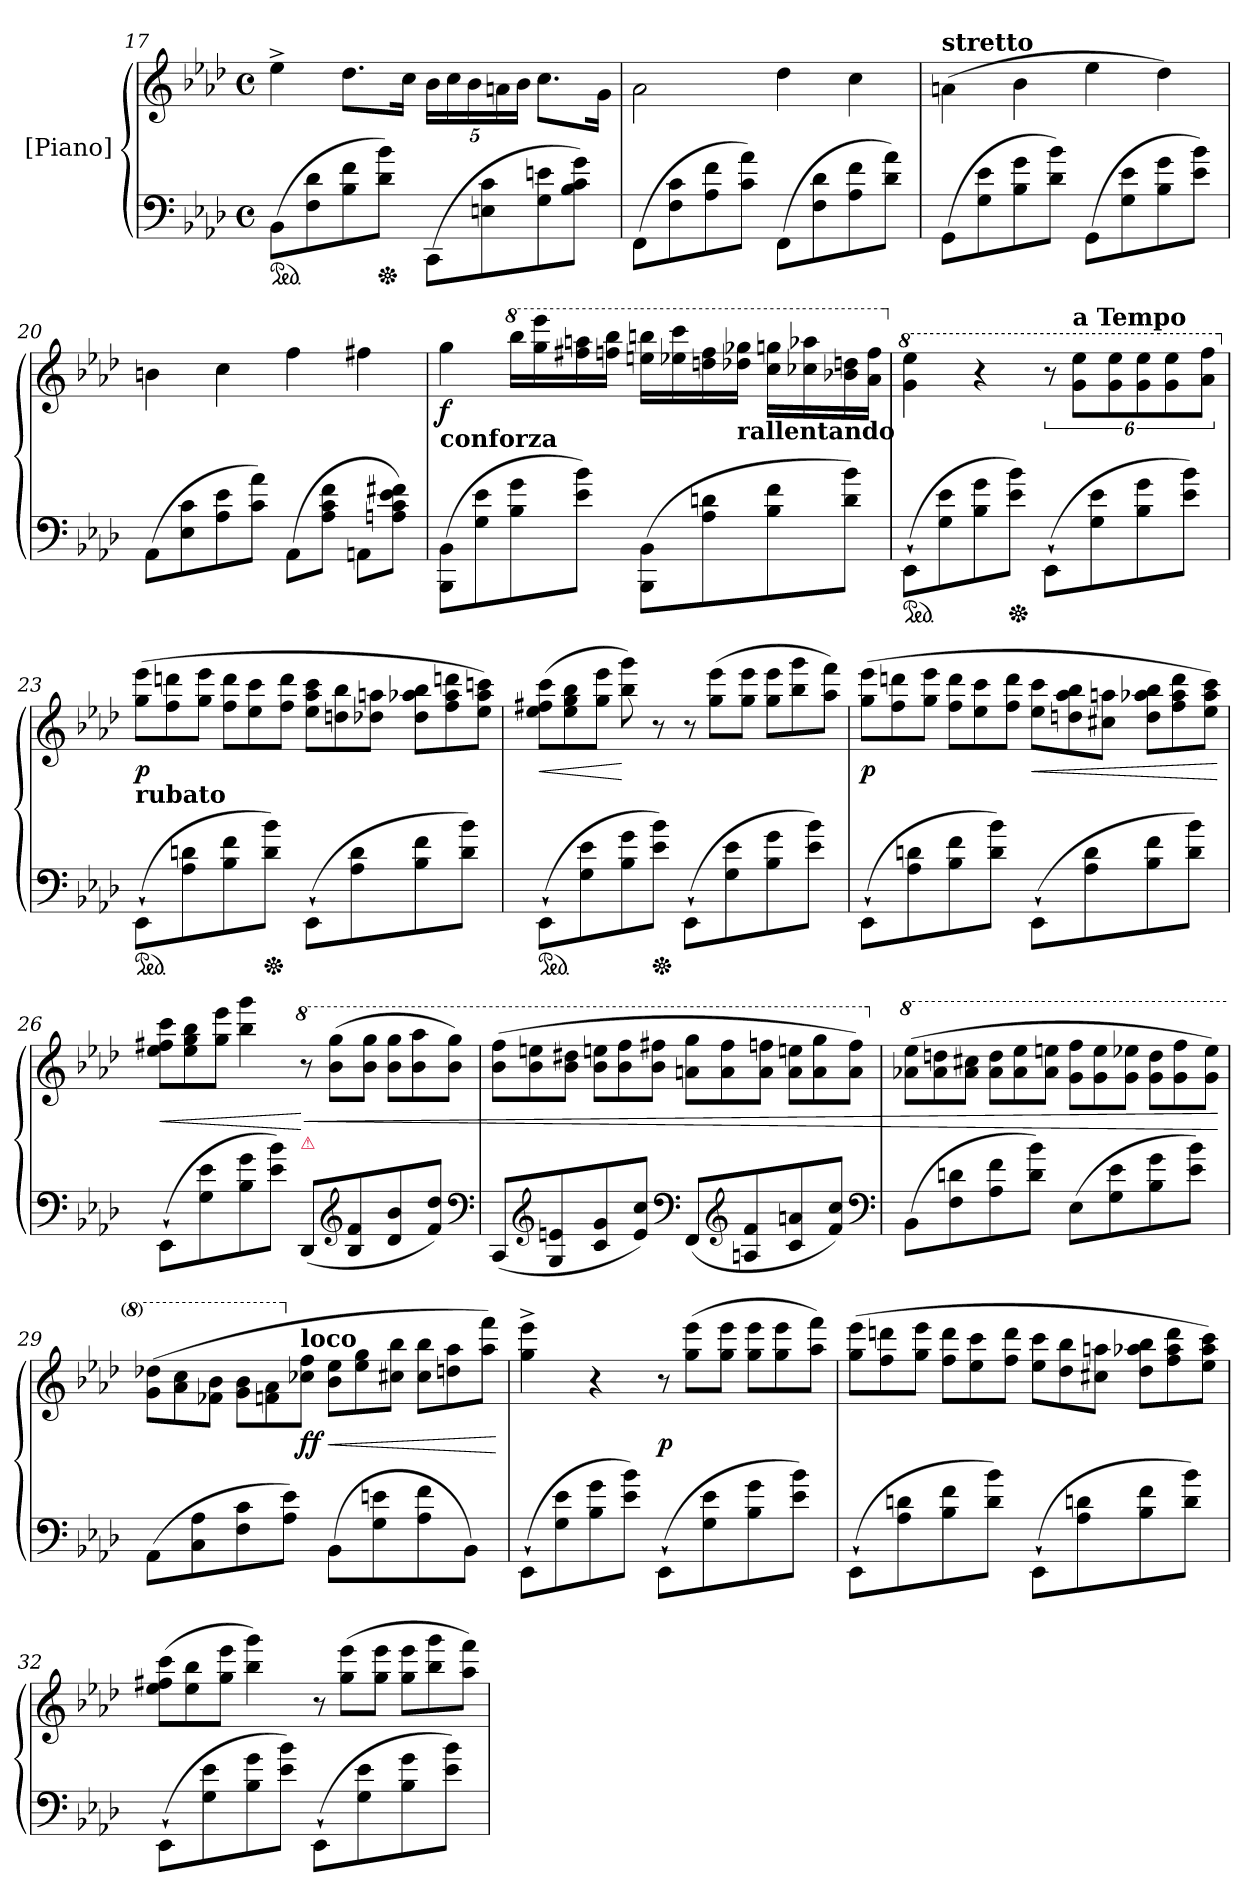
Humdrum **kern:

**kern	**kern	**dynam
*part2	*part1	*part1
*staff2	*staff1	*staff1
*I"[Piano]	*I"[Piano]	*
*clefF4	*clefG2	*
*k[b-e-a-d-]	*k[b-e-a-d-]	*
*A-:	*A-:	*
*M4/4	*M4/4	*
*met(c)	*met(c)	*
*ped	*	*
=17	=17	=17
(8BB-\L	4ee-^\	.
8F\ 8d-\	.	.
8B-\ 8f\	8.dd-\L	.
*Xped	*	*
8d-\ 8b-\J)	.	.
.	16cc\Jk	.
(8CC\L	20b-\LL	.
.	20cc\	.
.	20b-\	.
8En\ 8c\	.	.
.	20an\	.
.	20b-\JJ	.
8G\ 8en\	8.cc\L	.
8B-\ 8c\ 8g\J)	.	.
.	16g\Jk	.
=18	=18	=18
(8FF\L	2a-\	.
8F\ 8c\	.	.
8A-\ 8f\	.	.
8c\ 8a-\J)	.	.
(8FF\L	4dd-\	.
8F\ 8d-\	.	.
8A-\ 8f\	4cc\	.
8d-\ 8a-\J)	.	.
=19	=19	=19
!	!LO:TX:a:B:t=stretto	!
(8GG\L	(4an\	.
8G\ 8e-\	.	.
8B-\ 8g\	4b-\	.
8d-\ 8b-\J)	.	.
(8GG\L	4ee-\	.
8G\ 8e-\	.	.
8B-\ 8g\	4dd-\)	.
8e-\ 8b-\J)	.	.
=20	=20	=20
(8AA-\L	4bn\	.
8E-\ 8c\	.	.
8A-\ 8e-\	4cc\	.
8c\ 8a-\J)	.	.
(8AA-\L	4ff\	.
8A-\ 8c\ 8f\J	.	.
8AAn\L	4ff#X\	.
8An\ 8c\ 8e-\ 8f#X\J)	.	.
=21	=21	=21
!	!LO:TX:b:B:t=conforza	!
(8BBB-\ 8BB-\L	4gg\	f
8G\ 8e-\	.	.
*	*8va	*
8B-\ 8g\	16bbb-\LL	.
.	16ggg\ 16eeee-\	.
8e-\ 8b-\J)	16fff#X\ 16aaan\	.
.	16fffn\ 16bbb-\JJ	.
(8BBB-\ 8BB-\L	16eeen\ 16bbbn\LL	.
.	16eee-X\ 16cccc\	.
8A-\ 8dn\	16dddn\ 16fff\	.
!	!LO:TX:b:B:t=rallentando	!
.	16ddd-X\ 16ggg-X\JJ	.
8B-\ 8f\	16ccc\ 16gggn\LL	.
.	16ccc-X\ 16aaa-X\	.
8d\ 8b-\J)	16bb-X\ 16dddn\	.
.	16aa-\ 16fff\JJ	.
=22	=22	=22
*	*X8va	*
*	*8va	*
*ped	*	*
(8EE-`\L	4gg\ 4eee-\	.
8G\ 8e-\	.	.
8B-\ 8g\	4r	.
*Xped	*	*
8e-\ 8b-\J)	.	.
(8EE-`\L	12r	.
!	!LO:TX:a:B:t=a Tempo	!
.	12gg\ 12eee-\L	.
8G\ 8e-\	.	.
.	12gg\ 12eee-\	.
8B-\ 8g\	12gg\ 12eee-\	.
.	12gg\ 12eee-\	.
8e-\ 8b-\J)	.	.
.	12aa-\ 12fff\J	.
=23	=23	=23
*	*X8va	*
*	*Xtuplet	*
!	!LO:TX:b:B:t=rubato	!
*ped	*	*
(8EE-`\L	(12gg\ 12eee-\L	p
.	12ff\ 12dddn\	.
8A-\ 8dn\	.	.
.	12gg\ 12eee-\J	.
8B-\ 8f\	12ff\ 12ddd\L	.
.	12ee-\ 12ccc\	.
*Xped	*	*
8d\ 8b-\J)	.	.
.	12ff\ 12ddd\J	.
(8EE-`\L	12ee-\ 12aa-\ 12ccc\L	.
.	12ddn\ 12bb-\	.
8A-\ 8d\	.	.
.	12dd-X\ 12aan\J	.
8B-\ 8f\	12dd-\ 12aa-X\ 12bb-\L	.
.	12ff\ 12aa-\ 12dddn\	.
8d\ 8b-\J)	.	.
.	12ee-\ 12aa-\ 12cccn\J)	.
=24	=24	=24
!	!	!LO:HP:b
*ped	*	*
(8EE-`\L	(12ee-\ 12ff#X\ 12ccc\L	<
.	12ee-\ 12gg\ 12bb-\	.
8G\ 8e-\	.	.
.	12gg\ 12eee-\J	.
8B-\ 8g\	8bb-\ 8ggg\)	[
*Xped	*	*
8e-\ 8b-\J)	8r	.
(8EE-`\L	12r	.
.	(12gg\ 12eee-\L	.
8G\ 8e-\	.	.
.	12gg\ 12eee-\J	.
8B-\ 8g\	12gg\ 12eee-\L	.
.	12bb-\ 12ggg\	.
8e-\ 8b-\J)	.	.
.	12aa-\ 12fff\J)	.
=25	=25	=25
(8EE-`\L	(12gg\ 12eee-\L	p
.	12ff\ 12dddn\	.
8A-\ 8dn\	.	.
.	12gg\ 12eee-\J	.
8B-\ 8f\	12ff\ 12ddd\L	.
.	12ee-\ 12ccc\	.
8d\ 8b-\J)	.	.
.	12ff\ 12ddd\J	.
!	!	!LO:HP:b
(8EE-`\L	12ee-\ 12ccc\L	<
.	12ddn\ 12aa-\ 12bb-\	.
8A-\ 8d\	.	.
.	12cc#X\ 12aan\J	.
8B-\ 8f\	12dd\ 12aa-X\ 12bb-\L	.
.	12ff\ 12aa-\ 12ddd\	.
8d\ 8b-\J)	.	.
.	12ee-\ 12aa-\ 12ccc\J)	.
.	.	[
=26	=26	=26
!	!	!LO:HP:b
(8EE-`\L	12ee-\ 12ff#X\ 12ccc\L	<
.	12ee-\ 12gg\ 12bb-\	.
8G\ 8e-\	.	.
.	12gg\ 12eee-\J	.
8B-\ 8g\	4bb-\ 4ggg\	.
8e-\ 8b-\J)	.	.
*	*8va	*
!	!LO:TX:b:color=crimson:t=⚠	!
!	!	!LO:HP:n=1:b
(8DD-/L	12r	[ <
.	(12bb-\ 12ggg\L	.
*clefG2	*	*
8B-/ 8f/	.	.
.	12bb-\ 12ggg\J	.
8d-/ 8b-/	12bb-\ 12ggg\L	.
.	12bb-\ 12aaa-\	.
8f/ 8dd-/J)	.	.
.	12bb-\ 12ggg\J)	.
*clefF4	*	*
=27	=27	=27
(8CC/L	(12bb-\ 12fff\L	.
.	12bb-\ 12eeen\	.
*clefG2	*	*
8G/ 8en/	.	.
.	12bb-\ 12ddd#X\J	.
8c/ 8g/	12bb-\ 12eeen\L	.
.	12bb-\ 12fff\	.
8e/ 8cc/J)	.	.
.	12bb-\ 12fff#X\J	.
*clefF4	*	*
(8FF/L	12aan\ 12ggg\L	.
.	12aa\ 12fff#\	.
*clefG2	*	*
8An/ 8f/	.	.
.	12aa\ 12fffn\J	.
8c/ 8an/	12aa\ 12eeen\L	.
.	12aa\ 12ggg\	.
8f/ 8cc/J)	.	.
.	12aa\ 12fff\J)	.
*clefF4	*	*
=28	=28	=28
*	*X8va	*
*	*8va	*
(8BB-\L	(12aa-X\ 12eee-\L	.
.	12aa-\ 12dddn\	.
8F\ 8dn\	.	.
.	12aa-\ 12ccc#X\J	.
8A-\ 8f\	12aa-\ 12ddd\L	.
.	12aa-\ 12eee-\	.
8d\ 8b-\J)	.	.
.	12aa-\ 12eeen\J	.
(8E-\L	12gg\ 12fff\L	.
.	12gg\ 12eee\	.
8G\ 8e-\	.	.
.	12gg\ 12eee-X\J	.
8B-\ 8g\	12gg\ 12ddd\L	.
.	12gg\ 12fff\	.
8e-\ 8b-\J)	.	.
.	12gg\ 12eee-\J)	.
.	.	[
=29	=29	=29
(8AA-\L	(12gg\ 12ddd-X\L	.
.	12aa-\ 12ccc\	.
8C\ 8A-\	.	.
.	12ff-X\ 12bb-\J	.
8F\ 8c\	12gg\ 12bb-\L	.
.	12ffn\ 12aa-\	.
8A-\ 8e-\J)	.	.
*	*X8va	*
!	!LO:TX:a:B:t=loco	!
.	12cc-X\ 12ff\J	ff
!	!	!LO:HP:b
(8BB-\L	12b-\ 12ee-\L	<
.	12ee-\ 12gg\	.
8G\ 8en\	.	.
.	12cc#X\ 12bb-\J	.
8A-\ 8f\	12cc#\ 12bb-\L	.
.	12ddn\ 12aa-\	.
8BB-\J)	.	.
.	12aa-\ 12fff\J)	.
.	.	[
=30	=30	=30
(8EE-`\L	4gg^\ 4eee-^\	.
8G\ 8e-\	.	.
8B-\ 8g\	4r	.
8e-\ 8b-\J)	.	.
(8EE-`\L	12r	p
.	(12gg\ 12eee-\L	.
8G\ 8e-\	.	.
.	12gg\ 12eee-\J	.
8B-\ 8g\	12gg\ 12eee-\L	.
.	12gg\ 12eee-\	.
8e-\ 8b-\J)	.	.
.	12aa-\ 12fff\J)	.
=31	=31	=31
(8EE-`\L	(12gg\ 12eee-\L	.
.	12ff\ 12dddn\	.
8A-\ 8dn\	.	.
.	12gg\ 12eee-\J	.
8B-\ 8f\	12ff\ 12ddd\L	.
.	12ee-\ 12ccc\	.
8d\ 8b-\J)	.	.
.	12ff\ 12ddd\J	.
(8EE-`\L	12ee-\ 12ccc\L	.
.	12dd-\ 12bb-\	.
8A-\ 8dn\	.	.
.	12cc#X\ 12aan\J	.
8B-\ 8f\	12dd-\ 12aa-X\ 12bb-\L	.
.	12ff\ 12aa-\ 12ddd\	.
8d\ 8b-\J)	.	.
.	12ee-\ 12aa-\ 12ccc\J)	.
=32	=32	=32
(8EE-`\L	(12ee-\ 12ff#X\ 12ccc\L	.
.	12ee-\ 12bb-\	.
8G\ 8e-\	.	.
.	12gg\ 12eee-\J	.
8B-\ 8g\	4bb-\ 4ggg\)	.
8e-\ 8b-\J)	.	.
(8EE-`\L	12r	.
.	(12gg\ 12eee-\L	.
8G\ 8e-\	.	.
.	12gg\ 12eee-\J	.
8B-\ 8g\	12gg\ 12eee-\L	.
.	12bb-\ 12ggg\	.
8e-\ 8b-\J)	.	.
.	12aa-\ 12fff\J)	.
=	=	=
*-	*-	*-
